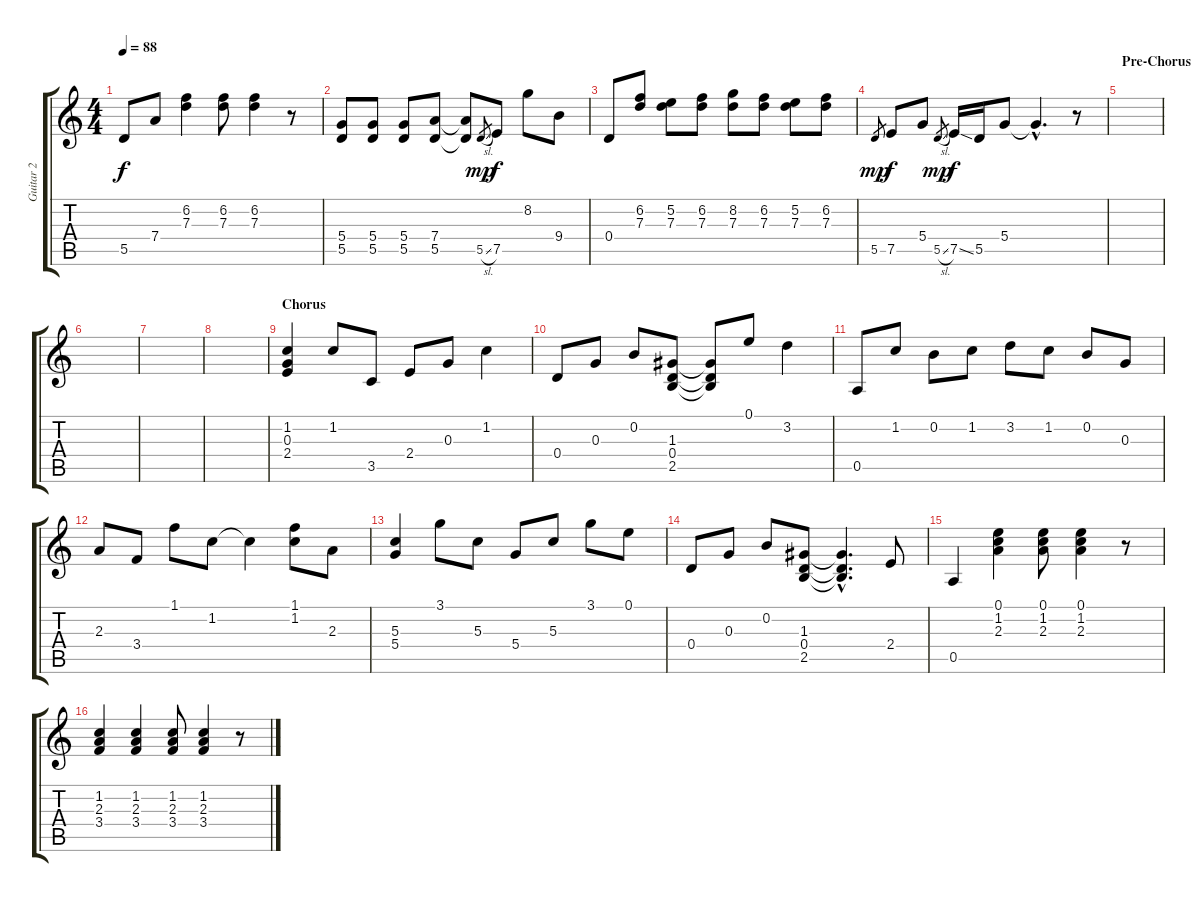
\track ("Guitar 2" "Guitar 2") {instrument acousticguitarnylon}
\staff {score tabs}
\tuning (E4 B3 G3 D3 A2 E2) {hide}
\ts (4 4)
\tempo 88
\clef g2
\ks c
5.5.8{dy f} 7.4.8 (6.2 7.3).4 (6.2 7.3).8 (6.2 7.3).4 r.8 |
(5.4 5.5).8 (5.4 5.5).8 (5.4 5.5).8 (7.4 5.5).8 (7.4{t} 5.5{t}).8 5.5{sl}.8{gr dy mp} 7.5.8{dy f} 8.2.8 9.4.8 |
0.4.8 (6.2 7.3).8 (5.2 7.3).8 (6.2 7.3).8 (8.2 7.3).8 (6.2 7.3).8 (5.2 7.3).8 (6.2 7.3).8 |
5.5.8{gr dy mp} 7.5.8{dy f} 5.4.8 5.5{sl}.8{gr dy mp} 7.5{ss}.16{dy f} 5.5.16 5.4.8 5.4{hac t}.4{d} r.8 |
\section ("" "Pre-Chorus")
|
|
|
|
\section ("" "Chorus")
(1.2 0.3 2.4).4 1.2.8 3.5.8 2.4.8 0.3.8 1.2.4 |
0.4.8 0.3.8 0.2.8 (1.3 0.4 2.5).8 (1.3{t} 0.4{t} 2.5{t}).8 0.1.8 3.2.4 |
0.5.8 1.2.8 0.2.8 1.2.8 3.2.8 1.2.8 0.2.8 0.3.8 |
2.3.8 3.4.8 1.1.8 1.2.8 1.2{t}.4 (1.1 1.2).8 2.3.8 |
(5.3 5.4).4 3.1.8 5.3.8 5.4.8 5.3.8 3.1.8 0.1.8 |
0.4.8 0.3.8 0.2.8 (1.3 0.4 2.5).8 (1.3{hac t} 0.4{hac t} 2.5{hac t}).4{d} 2.4.8 |
0.5.4 (0.1 1.2 2.3).4 (0.1 1.2 2.3).8 (0.1 1.2 2.3).4 r.8 |
(1.2 2.3 3.4).4 (1.2 2.3 3.4).4 (1.2 2.3 3.4).8 (1.2 2.3 3.4).4 r.8
